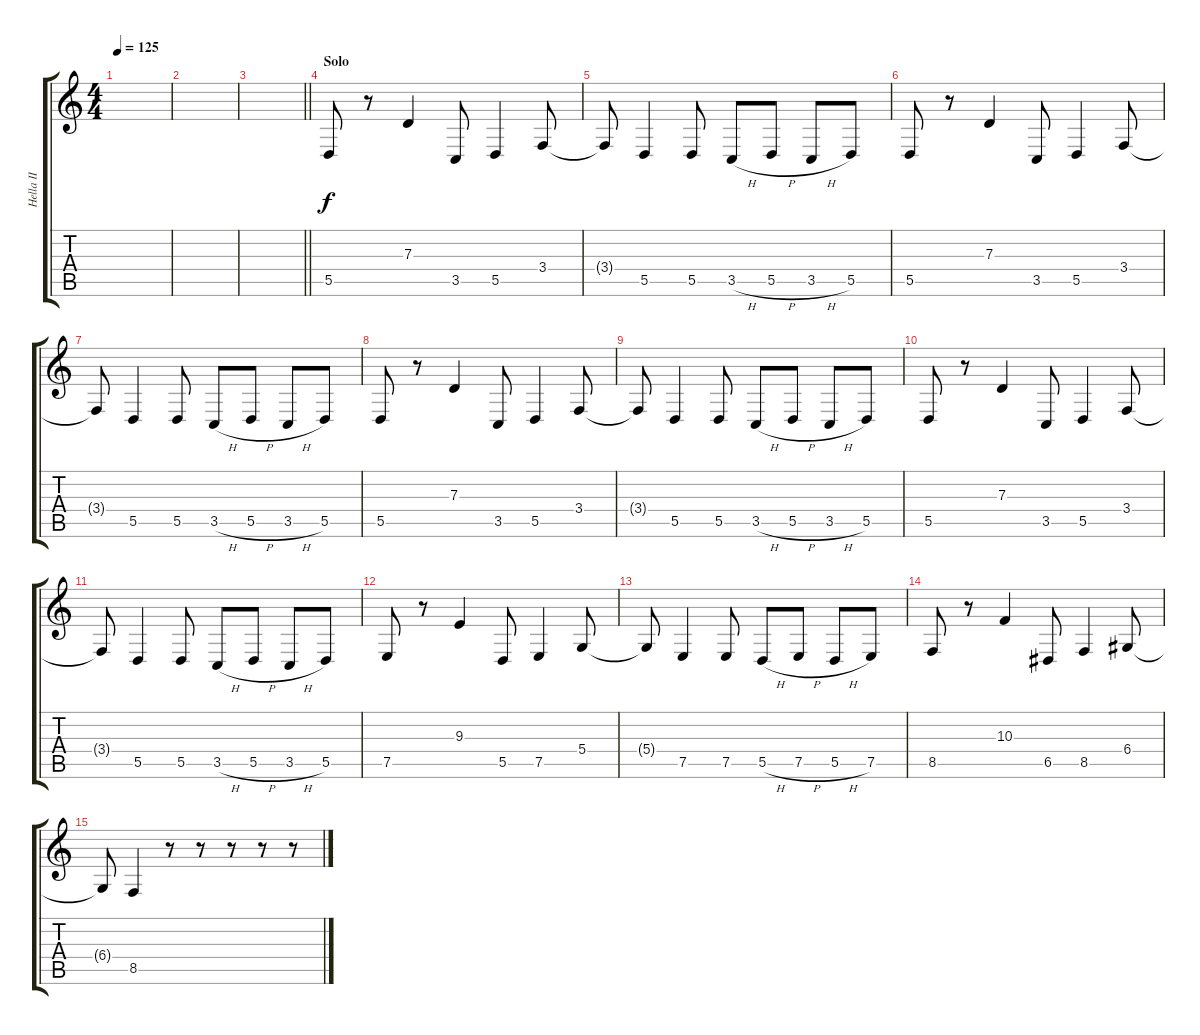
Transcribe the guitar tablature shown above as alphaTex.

\track ("Hella II" "Hella II") {instrument stringensemble1}
\staff {score tabs}
\tuning (E4 B3 G3 D3 A2 E2) {hide}
\ts (4 4)
\tempo 125
\clef g2
\ks c
|
|
\barLineRight lightlight
|
\section ("" "Solo")
5.5.8{volume 9} r.8 7.3.4 3.5.8 5.5.4 3.4.8 |
3.4{t}.8 5.5.4 5.5.8 3.5{h}.8 5.5{h}.8 3.5{h}.8 5.5.8 |
5.5.8 r.8 7.3.4 3.5.8 5.5.4 3.4.8 |
3.4{t}.8 5.5.4 5.5.8 3.5{h}.8 5.5{h}.8 3.5{h}.8 5.5.8 |
5.5.8 r.8 7.3.4 3.5.8 5.5.4 3.4.8 |
3.4{t}.8 5.5.4 5.5.8 3.5{h}.8 5.5{h}.8 3.5{h}.8 5.5.8 |
5.5.8 r.8 7.3.4 3.5.8 5.5.4 3.4.8 |
3.4{t}.8 5.5.4 5.5.8 3.5{h}.8 5.5{h}.8 3.5{h}.8 5.5.8 |
7.5.8 r.8 9.3.4 5.5.8 7.5.4 5.4.8 |
5.4{t}.8 7.5.4 7.5.8 5.5{h}.8 7.5{h}.8 5.5{h}.8 7.5.8 |
8.5.8 r.8 10.3.4 6.5.8 8.5.4 6.4.8 |
6.4{t}.8 8.5.4 r.8 r.8 r.8 r.8 r.8
